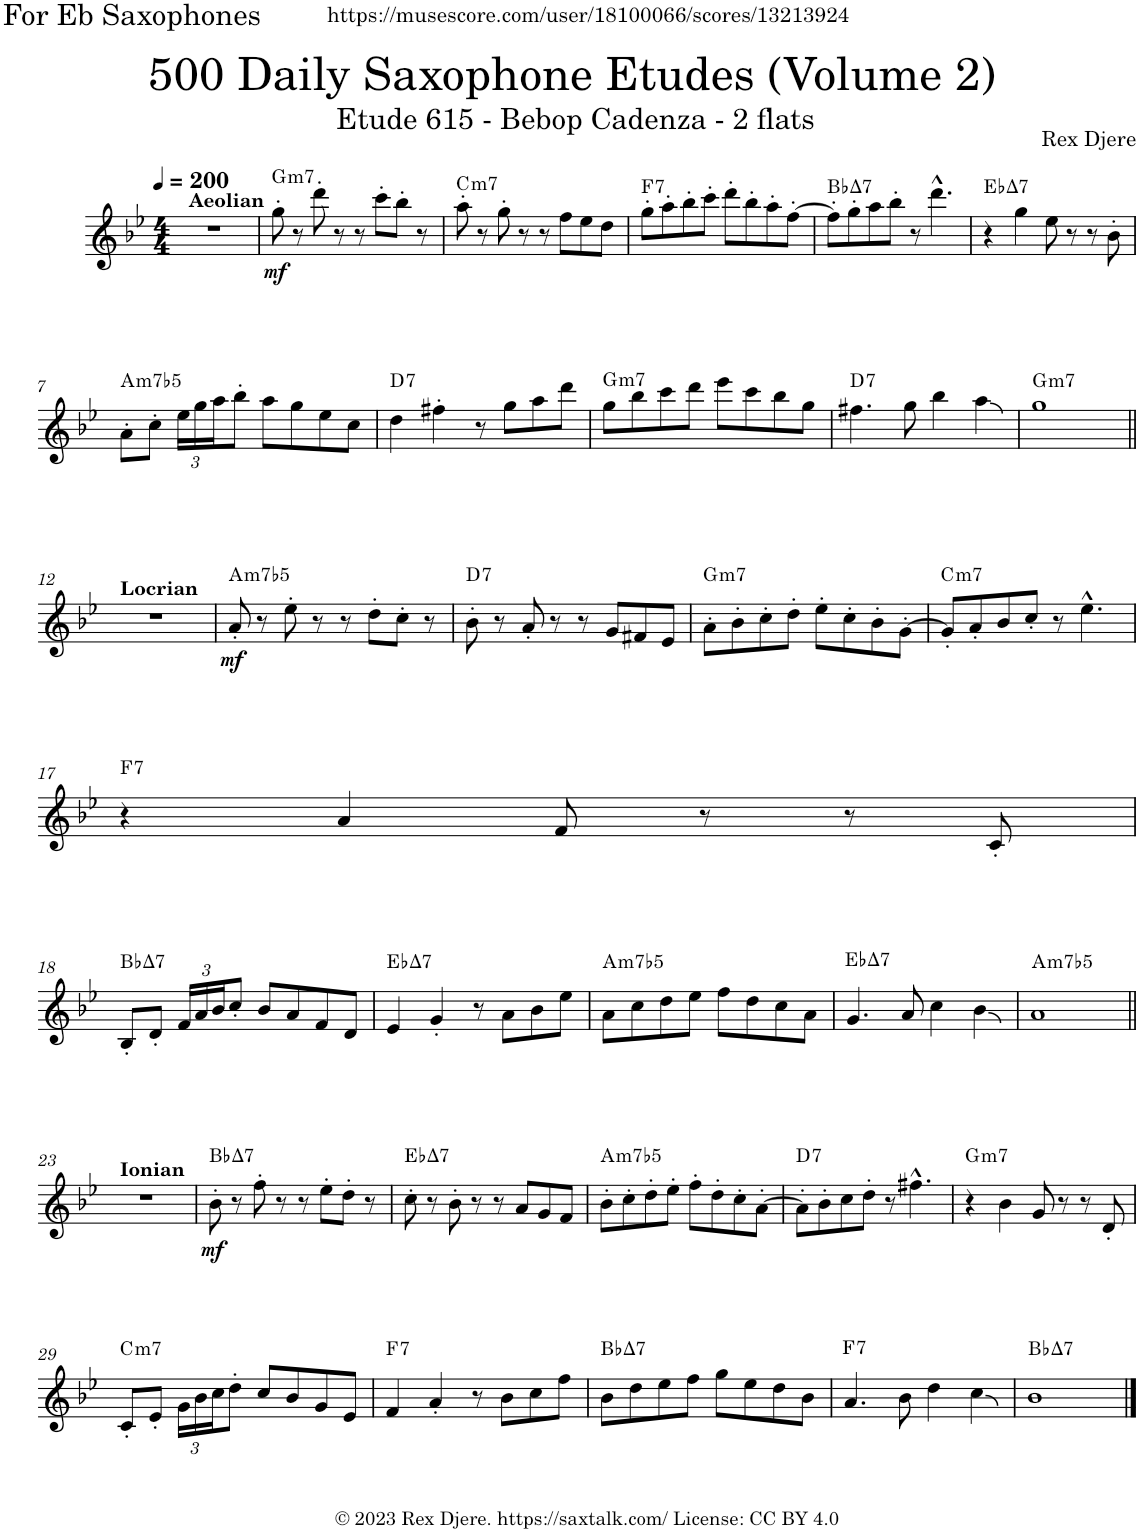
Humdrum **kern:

**kern	**dynam	**harte
*part1	*part1	*part1
*staff1	*staff1	*
*I"Alto Saxophone	*	*
*I'A. Sax.	*	*
*clefG2	*	*
*Trd5c9	*	*
*k[b-e-]	*	*
*M4/4	*	*
*MM200	*	*
=1	=1	=1
!LO:TX:a:B:t=Aeolian	!	!
1r	.	.
=2	=2	=2
!	!LO:DY:b	!LO:H:kt=m7
8gg'\	mf	G:min7
8r	.	.
8ddd'\	.	.
8r	.	.
8r	.	.
8ccc'\L	.	.
8bb-'\J	.	.
8r	.	.
=3	=3	=3
!	!	!LO:H:kt=m7
8aa'\	.	C:min7
8r	.	.
8gg'\	.	.
8r	.	.
8r	.	.
8ff\L	.	.
8ee-\	.	.
8dd\J	.	.
=4	=4	=4
!	!	!LO:H:kt=7
8gg'\L	.	F:7
8aa'\	.	.
8bb-'\	.	.
8ccc'\J	.	.
8ddd'\L	.	.
8bb-'\	.	.
8aa'\	.	.
[8ff'\J	.	.
=5	=5	=5
!	!	!LO:H:kt=7
8ff'\L]	.	Bb:maj7
8gg'\	.	.
8aa\	.	.
8bb-'\J	.	.
8r	.	.
4.ddd^^\	.	.
=6	=6	=6
!	!	!LO:H:kt=7
4r	.	Eb:maj7
4gg\	.	.
8ee-\	.	.
8r	.	.
8r	.	.
8b-'\	.	.
!!LO:LB:g=z
=7	=7	=7
!	!	!LO:H:kt=m7b5
8a'\L	.	A:hdim7
8cc'\J	.	.
*Xbrackettup	*	*
24ee-\LL	.	.
24gg\	.	.
24aa\J	.	.
8bb-'\J	.	.
8aa\L	.	.
8gg\	.	.
8ee-\	.	.
8cc\J	.	.
=8	=8	=8
!	!	!LO:H:kt=7
4dd\	.	D:7
4ff#X'\	.	.
8r	.	.
8gg\L	.	.
8aa\	.	.
8ddd\J	.	.
=9	=9	=9
!	!	!LO:H:kt=m7
8gg\L	.	G:min7
8bb-\	.	.
8ccc\	.	.
8ddd\J	.	.
8eee-\L	.	.
8ccc\	.	.
8bb-\	.	.
8gg\J	.	.
=10	=10	=10
!	!	!LO:H:kt=7
4.ff#X\	.	D:7
8gg\	.	.
4bb-\	.	.
4aa\	.	.
=11	=11	=11
!	!	!LO:H:kt=m7
1gg	.	G:min7
!!LO:LB:g=z
=12||	=12||	=12||
!LO:TX:a:B:t=Locrian	!	!
1r	.	.
=13	=13	=13
!	!LO:DY:b	!LO:H:kt=m7b5
8a'/	mf	A:hdim7
8r	.	.
8ee-'\	.	.
8r	.	.
8r	.	.
8dd'\L	.	.
8cc'\J	.	.
8r	.	.
=14	=14	=14
!	!	!LO:H:kt=7
8b-'\	.	D:7
8r	.	.
8a'/	.	.
8r	.	.
8r	.	.
8g/L	.	.
8f#X/	.	.
8e-/J	.	.
=15	=15	=15
!	!	!LO:H:kt=m7
8a'\L	.	G:min7
8b-'\	.	.
8cc'\	.	.
8dd'\J	.	.
8ee-'\L	.	.
8cc'\	.	.
8b-'\	.	.
[8g'\J	.	.
=16	=16	=16
!	!	!LO:H:kt=m7
8g'/L]	.	C:min7
8a'/	.	.
8b-/	.	.
8cc'/J	.	.
8r	.	.
4.ee-^^\	.	.
!!LO:LB:g=z
=17	=17	=17
!	!	!LO:H:kt=7
4r	.	F:7
4a/	.	.
8f/	.	.
8r	.	.
8r	.	.
8c'/	.	.
!!LO:LB:g=z
=18	=18	=18
!	!	!LO:H:kt=7
8B-'/L	.	Bb:maj7
8d'/J	.	.
24f/LL	.	.
24a/	.	.
24b-/J	.	.
8cc'/J	.	.
8b-/L	.	.
8a/	.	.
8f/	.	.
8d/J	.	.
=19	=19	=19
!	!	!LO:H:kt=7
4e-/	.	Eb:maj7
4g'/	.	.
8r	.	.
8a\L	.	.
8b-\	.	.
8ee-\J	.	.
=20	=20	=20
!	!	!LO:H:kt=m7b5
8a\L	.	A:hdim7
8cc\	.	.
8dd\	.	.
8ee-\J	.	.
8ff\L	.	.
8dd\	.	.
8cc\	.	.
8a\J	.	.
=21	=21	=21
!	!	!LO:H:kt=7
4.g/	.	Eb:maj7
8a/	.	.
4cc\	.	.
4b-\	.	.
=22	=22	=22
!	!	!LO:H:kt=m7b5
1a	.	A:hdim7
!!LO:LB:g=z
=23||	=23||	=23||
!LO:TX:a:B:t=Ionian	!	!
1r	.	.
=24	=24	=24
!	!LO:DY:b	!LO:H:kt=7
8b-'\	mf	Bb:maj7
8r	.	.
8ff'\	.	.
8r	.	.
8r	.	.
8ee-'\L	.	.
8dd'\J	.	.
8r	.	.
=25	=25	=25
!	!	!LO:H:kt=7
8cc'\	.	Eb:maj7
8r	.	.
8b-'\	.	.
8r	.	.
8r	.	.
8a/L	.	.
8g/	.	.
8f/J	.	.
=26	=26	=26
!	!	!LO:H:kt=m7b5
8b-'\L	.	A:hdim7
8cc'\	.	.
8dd'\	.	.
8ee-'\J	.	.
8ff'\L	.	.
8dd'\	.	.
8cc'\	.	.
[8a'\J	.	.
=27	=27	=27
!	!	!LO:H:kt=7
8a'\L]	.	D:7
8b-'\	.	.
8cc\	.	.
8dd'\J	.	.
8r	.	.
4.ff#X^^\	.	.
=28	=28	=28
!	!	!LO:H:kt=m7
4r	.	G:min7
4b-\	.	.
8g/	.	.
8r	.	.
8r	.	.
8d'/	.	.
!!LO:LB:g=z
=29	=29	=29
!	!	!LO:H:kt=m7
8c'/L	.	C:min7
8e-'/J	.	.
24g\LL	.	.
24b-\	.	.
24cc\J	.	.
8dd'\J	.	.
8cc/L	.	.
8b-/	.	.
8g/	.	.
8e-/J	.	.
=30	=30	=30
!	!	!LO:H:kt=7
4f/	.	F:7
4a'/	.	.
8r	.	.
8b-\L	.	.
8cc\	.	.
8ff\J	.	.
=31	=31	=31
!	!	!LO:H:kt=7
8b-\L	.	Bb:maj7
8dd\	.	.
8ee-\	.	.
8ff\J	.	.
8gg\L	.	.
8ee-\	.	.
8dd\	.	.
8b-\J	.	.
=32	=32	=32
!	!	!LO:H:kt=7
4.a/	.	F:7
8b-\	.	.
4dd\	.	.
4cc\	.	.
=33	=33	=33
!	!	!LO:H:kt=7
1b-	.	Bb:maj7
==	==	==
*-	*-	*-
